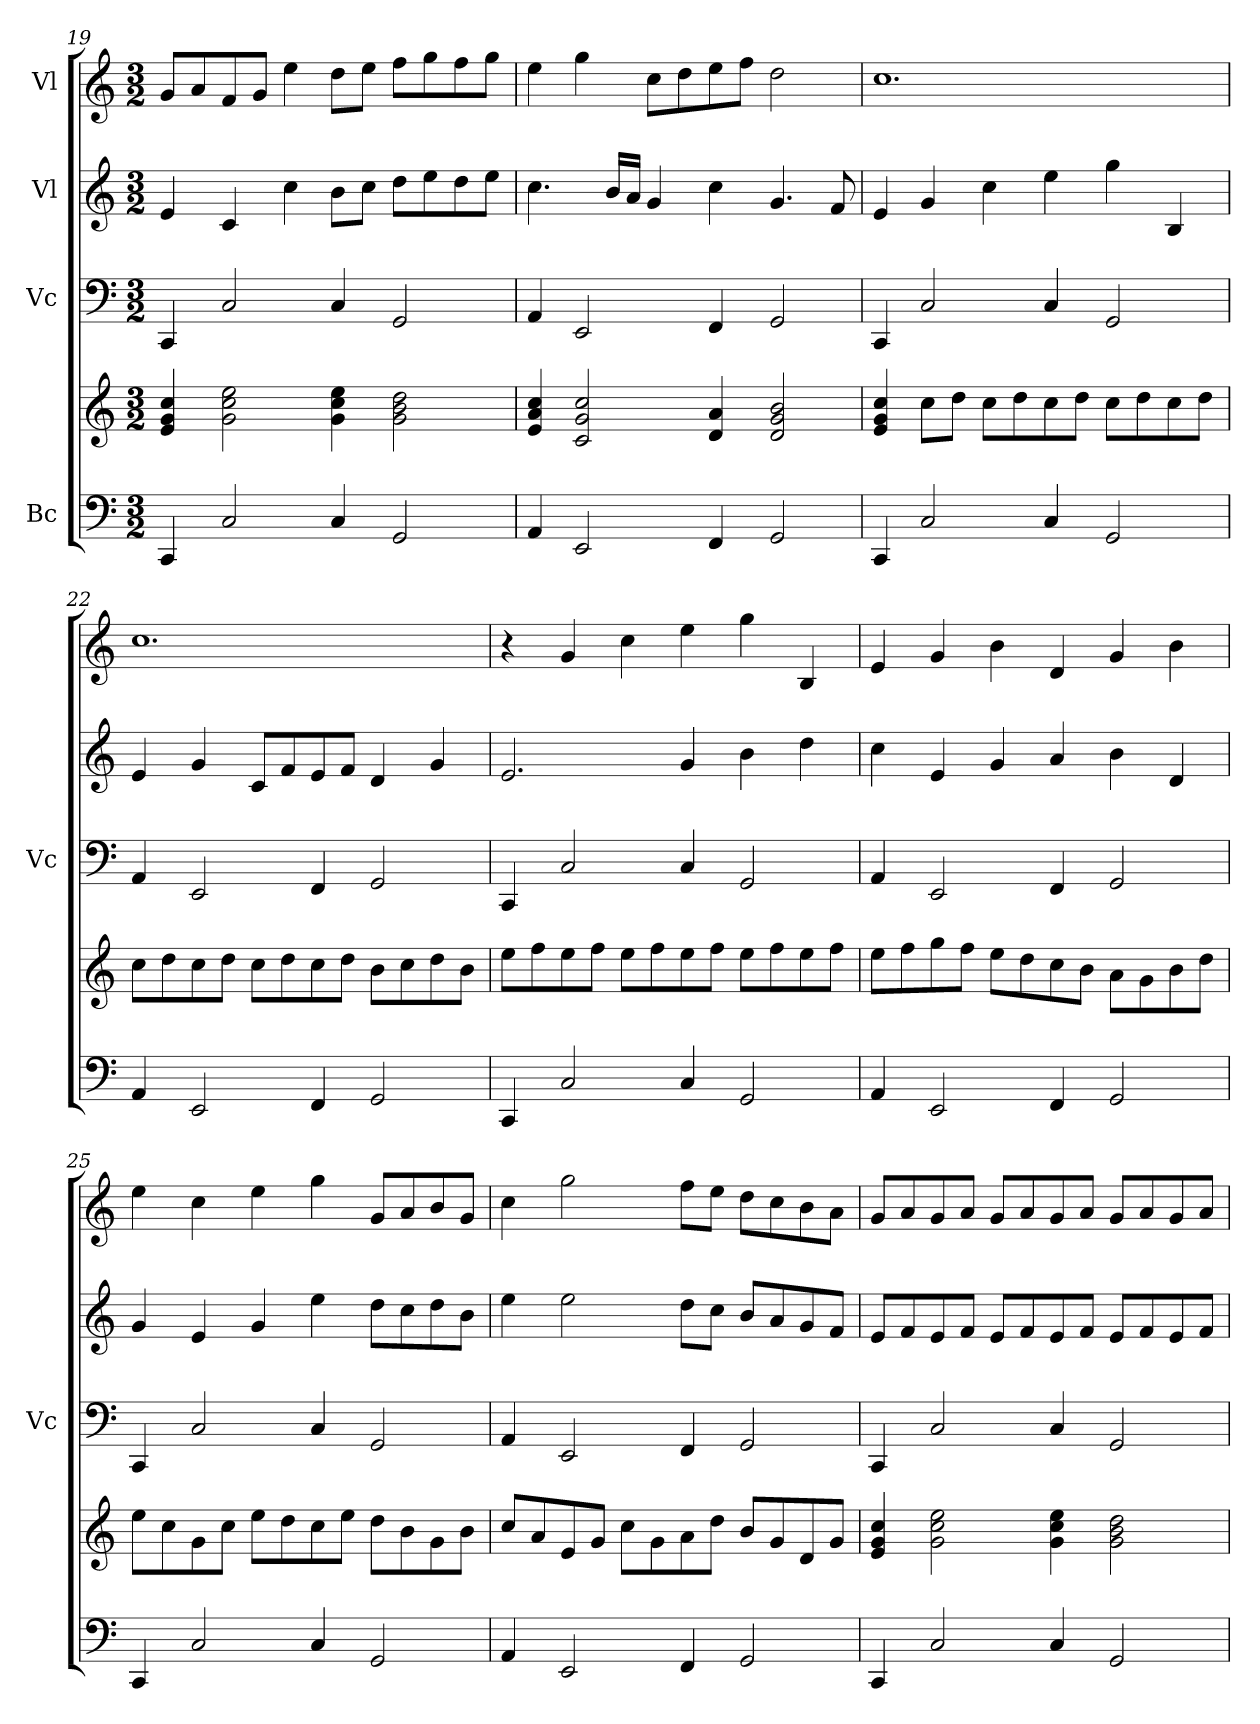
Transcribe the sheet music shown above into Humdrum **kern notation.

**kern	**kern	**kern	**kern	**kern
*part4	*part4	*part3	*part2	*part1
*staff5	*staff4	*staff3	*staff2	*staff1
*I"Bc	*	*I"Vc	*I"Vl	*I"Vl
*	*	*I'Vc	*	*
*clefF4	*clefG2	*clefF4	*clefG2	*clefG2
*k[]	*k[]	*k[]	*k[]	*k[]
*M3/2	*M3/2	*M3/2	*M3/2	*M3/2
=19	=19	=19	=19	=19
4CC/	4e/ 4g/ 4cc/	4CC/	4e/	8g/L
.	.	.	.	8a/
2C/	2g\ 2cc\ 2ee\	2C/	4c/	8f/
.	.	.	.	8g/J
.	.	.	4cc\	4ee\
4C/	4g\ 4cc\ 4ee\	4C/	8b\L	8dd\L
.	.	.	8cc\J	8ee\J
2GG/	2g\ 2b\ 2dd\	2GG/	8dd\L	8ff\L
.	.	.	8ee\	8gg\
.	.	.	8dd\	8ff\
.	.	.	8ee\J	8gg\J
!!LO:LB:g=z
=20	=20	=20	=20	=20
4AA/	4e/ 4a/ 4cc/	4AA/	4.cc\	4ee\
2EE/	2c/ 2g/ 2cc/	2EE/	.	4gg\
.	.	.	16b/LL	.
.	.	.	16a/JJ	.
.	.	.	4g/	8cc\L
.	.	.	.	8dd\
4FF/	4d/ 4a/	4FF/	4cc\	8ee\
.	.	.	.	8ff\J
2GG/	2d/ 2g/ 2b/	2GG/	4.g/	2dd\
.	.	.	8f/	.
=21	=21	=21	=21	=21
4CC/	4e/ 4g/ 4cc/	4CC/	4e/	1.cc
2C/	8cc\L	2C/	4g/	.
.	8dd\J	.	.	.
.	8cc\L	.	4cc\	.
.	8dd\	.	.	.
4C/	8cc\	4C/	4ee\	.
.	8dd\J	.	.	.
2GG/	8cc\L	2GG/	4gg\	.
.	8dd\	.	.	.
.	8cc\	.	4B/	.
.	8dd\J	.	.	.
=22	=22	=22	=22	=22
4AA/	8cc\L	4AA/	4e/	1.cc
.	8dd\	.	.	.
2EE/	8cc\	2EE/	4g/	.
.	8dd\J	.	.	.
.	8cc\L	.	8c/L	.
.	8dd\	.	8f/	.
4FF/	8cc\	4FF/	8e/	.
.	8dd\J	.	8f/J	.
2GG/	8b\L	2GG/	4d/	.
.	8cc\	.	.	.
.	8dd\	.	4g/	.
.	8b\J	.	.	.
=23	=23	=23	=23	=23
4CC/	8ee\L	4CC/	2.e/	4r
.	8ff\	.	.	.
2C/	8ee\	2C/	.	4g/
.	8ff\J	.	.	.
.	8ee\L	.	.	4cc\
.	8ff\	.	.	.
4C/	8ee\	4C/	4g/	4ee\
.	8ff\J	.	.	.
2GG/	8ee\L	2GG/	4b\	4gg\
.	8ff\	.	.	.
.	8ee\	.	4dd\	4B/
.	8ff\J	.	.	.
=24	=24	=24	=24	=24
4AA/	8ee\L	4AA/	4cc\	4e/
.	8ff\	.	.	.
2EE/	8gg\	2EE/	4e/	4g/
.	8ff\J	.	.	.
.	8ee\L	.	4g/	4b\
.	8dd\	.	.	.
4FF/	8cc\	4FF/	4a/	4d/
.	8b\J	.	.	.
2GG/	8a\L	2GG/	4b\	4g/
.	8g\	.	.	.
.	8b\	.	4d/	4b\
.	8dd\J	.	.	.
!!LO:LB:g=z
=25	=25	=25	=25	=25
4CC/	8ee\L	4CC/	4g/	4ee\
.	8cc\	.	.	.
2C/	8g\	2C/	4e/	4cc\
.	8cc\J	.	.	.
.	8ee\L	.	4g/	4ee\
.	8dd\	.	.	.
4C/	8cc\	4C/	4ee\	4gg\
.	8ee\J	.	.	.
2GG/	8dd\L	2GG/	8dd\L	8g/L
.	8b\	.	8cc\	8a/
.	8g\	.	8dd\	8b/
.	8b\J	.	8b\J	8g/J
=26	=26	=26	=26	=26
4AA/	8cc/L	4AA/	4ee\	4cc\
.	8a/	.	.	.
2EE/	8e/	2EE/	2ee\	2gg\
.	8g/J	.	.	.
.	8cc\L	.	.	.
.	8g\	.	.	.
4FF/	8a\	4FF/	8dd\L	8ff\L
.	8dd\J	.	8cc\J	8ee\J
2GG/	8b/L	2GG/	8b/L	8dd\L
.	8g/	.	8a/	8cc\
.	8d/	.	8g/	8b\
.	8g/J	.	8f/J	8a\J
=27	=27	=27	=27	=27
4CC/	4e/ 4g/ 4cc/	4CC/	8e/L	8g/L
.	.	.	8f/	8a/
2C/	2g\ 2cc\ 2ee\	2C/	8e/	8g/
.	.	.	8f/J	8a/J
.	.	.	8e/L	8g/L
.	.	.	8f/	8a/
4C/	4g\ 4cc\ 4ee\	4C/	8e/	8g/
.	.	.	8f/J	8a/J
2GG/	2g\ 2b\ 2dd\	2GG/	8e/L	8g/L
.	.	.	8f/	8a/
.	.	.	8e/	8g/
.	.	.	8f/J	8a/J
=	=	=	=	=
*-	*-	*-	*-	*-
